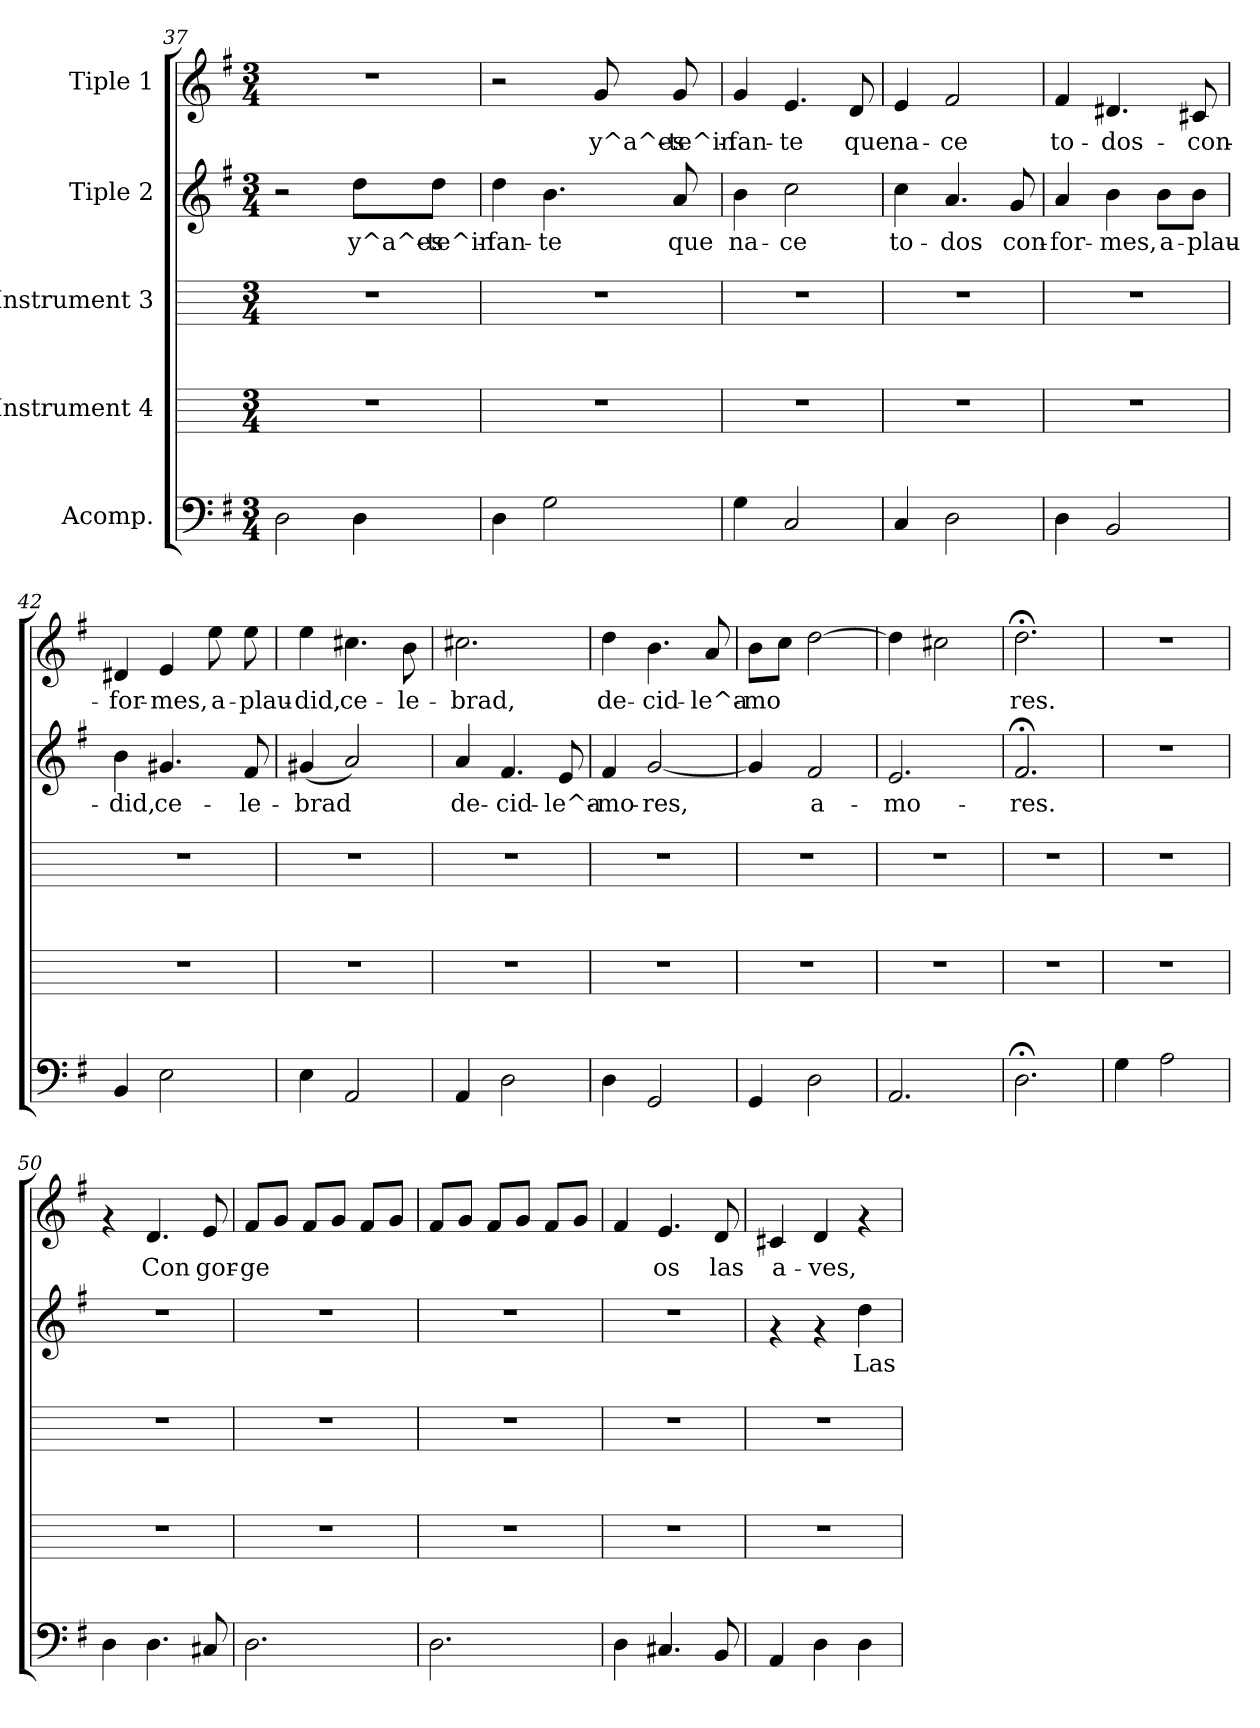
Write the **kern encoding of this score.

**kern	**kern	**kern	**kern	**text	**kern	**text
*part5	*part4	*part3	*part2	*part2	*part1	*part1
*staff5	*staff4	*staff3	*staff2	*staff2	*staff1	*staff1
*I"Acomp.	*I"Instrument 4	*I"Instrument 3	*I"Tiple 2	*	*I"Tiple 1	*
*clefF4	*	*	*clefG2	*	*clefG2	*
*k[f#]	*k[]	*k[]	*k[f#]	*	*k[f#]	*
*G:	*C:	*C:	*G:	*	*G:	*
*M3/4	*M3/4	*M3/4	*M3/4	*	*M3/4	*
=37	=37	=37	=37	=37	=37	=37
2D\	2.r	2.r	2r	.	2.r	.
!	!	!	!	!LO:LY:b:cj	!	!
4D\	.	.	8dd\L	-y^a^es-	.	.
!	!	!	!	!LO:LY:b:cj	!	!
.	.	.	8dd\J	-te^in-	.	.
=38	=38	=38	=38	=38	=38	=38
!	!	!	!	!LO:LY:b:cj	!	!
4D\	2.r	2.r	4dd\	-fan-	2r	.
!	!	!	!	!LO:LY:b:cj	!	!
2G\	.	.	4.b\	-te	.	.
!	!	!	!	!	!	!LO:LY:b:cj
.	.	.	.	.	8g/	y^a^es-
!	!	!	!	!LO:LY:b:cj	!	!LO:LY:b:cj
.	.	.	8a/	que	8g/	-te^in-
=39	=39	=39	=39	=39	=39	=39
!	!	!	!	!LO:LY:b:cj	!	!LO:LY:b:cj
4G\	2.r	2.r	4b\	na-	4g/	-fan-
!	!	!	!	!LO:LY:b:cj	!	!LO:LY:b:cj
2C/	.	.	2cc\	-ce	4.e/	-te
!	!	!	!	!	!	!LO:LY:b:cj
.	.	.	.	.	8d/	que
=40	=40	=40	=40	=40	=40	=40
!	!	!	!	!LO:LY:b:cj	!	!LO:LY:b:cj
4C/	2.r	2.r	4cc\	to-	4e/	na-
!	!	!	!	!LO:LY:b:cj	!	!LO:LY:b:cj
2D\	.	.	4.a/	-dos	2f#/	-ce
!	!	!	!	!LO:LY:b:cj	!	!
.	.	.	8g/	con-	.	.
!!LO:LB:g=z
=41	=41	=41	=41	=41	=41	=41
!	!	!	!	!LO:LY:b:cj	!	!LO:LY:b:cj
4D\	2.r	2.r	4a/	-for-	4f#/	to-
!	!	!	!	!LO:LY:b:cj	!	!LO:LY:b:cj
2BB/	.	.	4b\	-mes,	4.d#X/	-dos-
!	!	!	!	!LO:LY:b:cj	!	!
.	.	.	8b\L	a-	.	.
!	!	!	!	!LO:LY:b:cj	!	!LO:LY:b:cj
.	.	.	8b\J	-plau-	8c#X/	-con-
=42	=42	=42	=42	=42	=42	=42
!	!	!	!	!LO:LY:b:cj	!	!LO:LY:b:cj
4BB/	2.r	2.r	4b\	-did,	4d#X/	-for-
!	!	!	!	!LO:LY:b:cj	!	!LO:LY:b:cj
2E\	.	.	4.g#X/	ce-	4e/	-mes,
!	!	!	!	!	!	!LO:LY:b:cj
.	.	.	.	.	8ee\	a-
!	!	!	!	!LO:LY:b:cj	!	!LO:LY:b:cj
.	.	.	8f#/	-le-	8ee\	-plau-
=43	=43	=43	=43	=43	=43	=43
!	!	!	!	!LO:LY:b:cj	!	!LO:LY:b:cj
4E\	2.r	2.r	(>4g#X/	-brad	4ee\	-did,
!	!	!	!	!LO:LY:b:cj	!	!LO:LY:b:cj
2AA/	.	.	2a/)	.	4.cc#X\	ce-
!	!	!	!	!	!	!LO:LY:b:cj
.	.	.	.	.	8b\	-le-
=44	=44	=44	=44	=44	=44	=44
!	!	!	!	!LO:LY:b:cj	!	!LO:LY:b:cj
4AA/	2.r	2.r	4a/	de-	2.cc#X\	-brad,
!	!	!	!	!LO:LY:b:cj	!	!
2D\	.	.	4.f#/	-cid-	.	.
!	!	!	!	!LO:LY:b:cj	!	!
.	.	.	8e/	-le^a-	.	.
=45	=45	=45	=45	=45	=45	=45
!	!	!	!	!LO:LY:b:cj	!	!LO:LY:b:cj
4D\	2.r	2.r	4f#/	-mo-	4dd\	de-
!	!	!	!	!LO:LY:b:cj	!	!LO:LY:b:cj
2GG/	.	.	[>2g/	-res,	4.b\	-cid-
!	!	!	!	!	!	!LO:LY:b:cj
.	.	.	.	.	8a/	-le^a-
=46	=46	=46	=46	=46	=46	=46
!	!	!	!	!LO:LY:b:cj	!	!LO:LY:b:cj
4GG/	2.r	2.r	4g/]	.	8b\L	-mo-
!	!	!	!	!	!	!LO:LY:b:cj
.	.	.	.	.	8cc\J	--
!	!	!	!	!LO:LY:b:cj	!	!LO:LY:b:cj
2D\	.	.	2f#/	a-	[<2dd\	--
!!LO:LB:g=z
=47	=47	=47	=47	=47	=47	=47
!	!	!	!	!LO:LY:b:cj	!	!LO:LY:b:cj
2.AA/	2.r	2.r	2.e/	-mo-	4dd\]	--
!	!	!	!	!	!	!LO:LY:b:cj
.	.	.	.	.	2cc#X\	--
=48	=48	=48	=48	=48	=48	=48
!	!	!	!	!LO:LY:b:cj	!	!LO:LY:b:cj
2.D;<\	2.r	2.r	2.f#;</	-res.	2.dd;<\	-res.
=49	=49	=49	=49	=49	=49	=49
4G\	2.r	2.r	2.r	.	2.r	.
2A\	.	.	.	.	.	.
=50	=50	=50	=50	=50	=50	=50
4D\	2.r	2.r	2.r	.	4rf	.
!	!	!	!	!	!	!LO:LY:b:cj
4.D\	.	.	.	.	4.d/	Con
!	!	!	!	!	!	!LO:LY:b:cj
8C#X/	.	.	.	.	8e/	gor-
=51	=51	=51	=51	=51	=51	=51
!	!	!	!	!	!	!LO:LY:b:cj
2.D\	2.r	2.r	2.r	.	8f#/L	-ge-
!	!	!	!	!	!	!LO:LY:b:cj
.	.	.	.	.	8g/J	--
!	!	!	!	!	!	!LO:LY:b:cj
.	.	.	.	.	8f#/L	--
!	!	!	!	!	!	!LO:LY:b:cj
.	.	.	.	.	8g/J	--
!	!	!	!	!	!	!LO:LY:b:cj
.	.	.	.	.	8f#/L	--
!	!	!	!	!	!	!LO:LY:b:cj
.	.	.	.	.	8g/J	--
=52	=52	=52	=52	=52	=52	=52
!	!	!	!	!	!	!LO:LY:b:cj
2.D\	2.r	2.r	2.r	.	8f#/L	--
!	!	!	!	!	!	!LO:LY:b:cj
.	.	.	.	.	8g/J	--
!	!	!	!	!	!	!LO:LY:b:cj
.	.	.	.	.	8f#/L	--
!	!	!	!	!	!	!LO:LY:b:cj
.	.	.	.	.	8g/J	--
!	!	!	!	!	!	!LO:LY:b:cj
.	.	.	.	.	8f#/L	--
!	!	!	!	!	!	!LO:LY:b:cj
.	.	.	.	.	8g/J	--
=53	=53	=53	=53	=53	=53	=53
!	!	!	!	!	!	!LO:LY:b:cj
4D\	2.r	2.r	2.r	.	4f#/	--
!	!	!	!	!	!	!LO:LY:b:cj
4.C#X/	.	.	.	.	4.e/	-os
!	!	!	!	!	!	!LO:LY:b:cj
8BB/	.	.	.	.	8d/	las
!!LO:PB:g=z
=54	=54	=54	=54	=54	=54	=54
!	!	!	!	!	!	!LO:LY:b:cj
4AA/	2.r	2.r	4rf	.	4c#X/	a-
!	!	!	!	!	!	!LO:LY:b:cj
4D\	.	.	4rf	.	4d/	-ves,
!	!	!	!	!LO:LY:b:cj	!	!
4D\	.	.	4dd\	Las	4rf	.
=	=	=	=	=	=	=
*-	*-	*-	*-	*-	*-	*-
